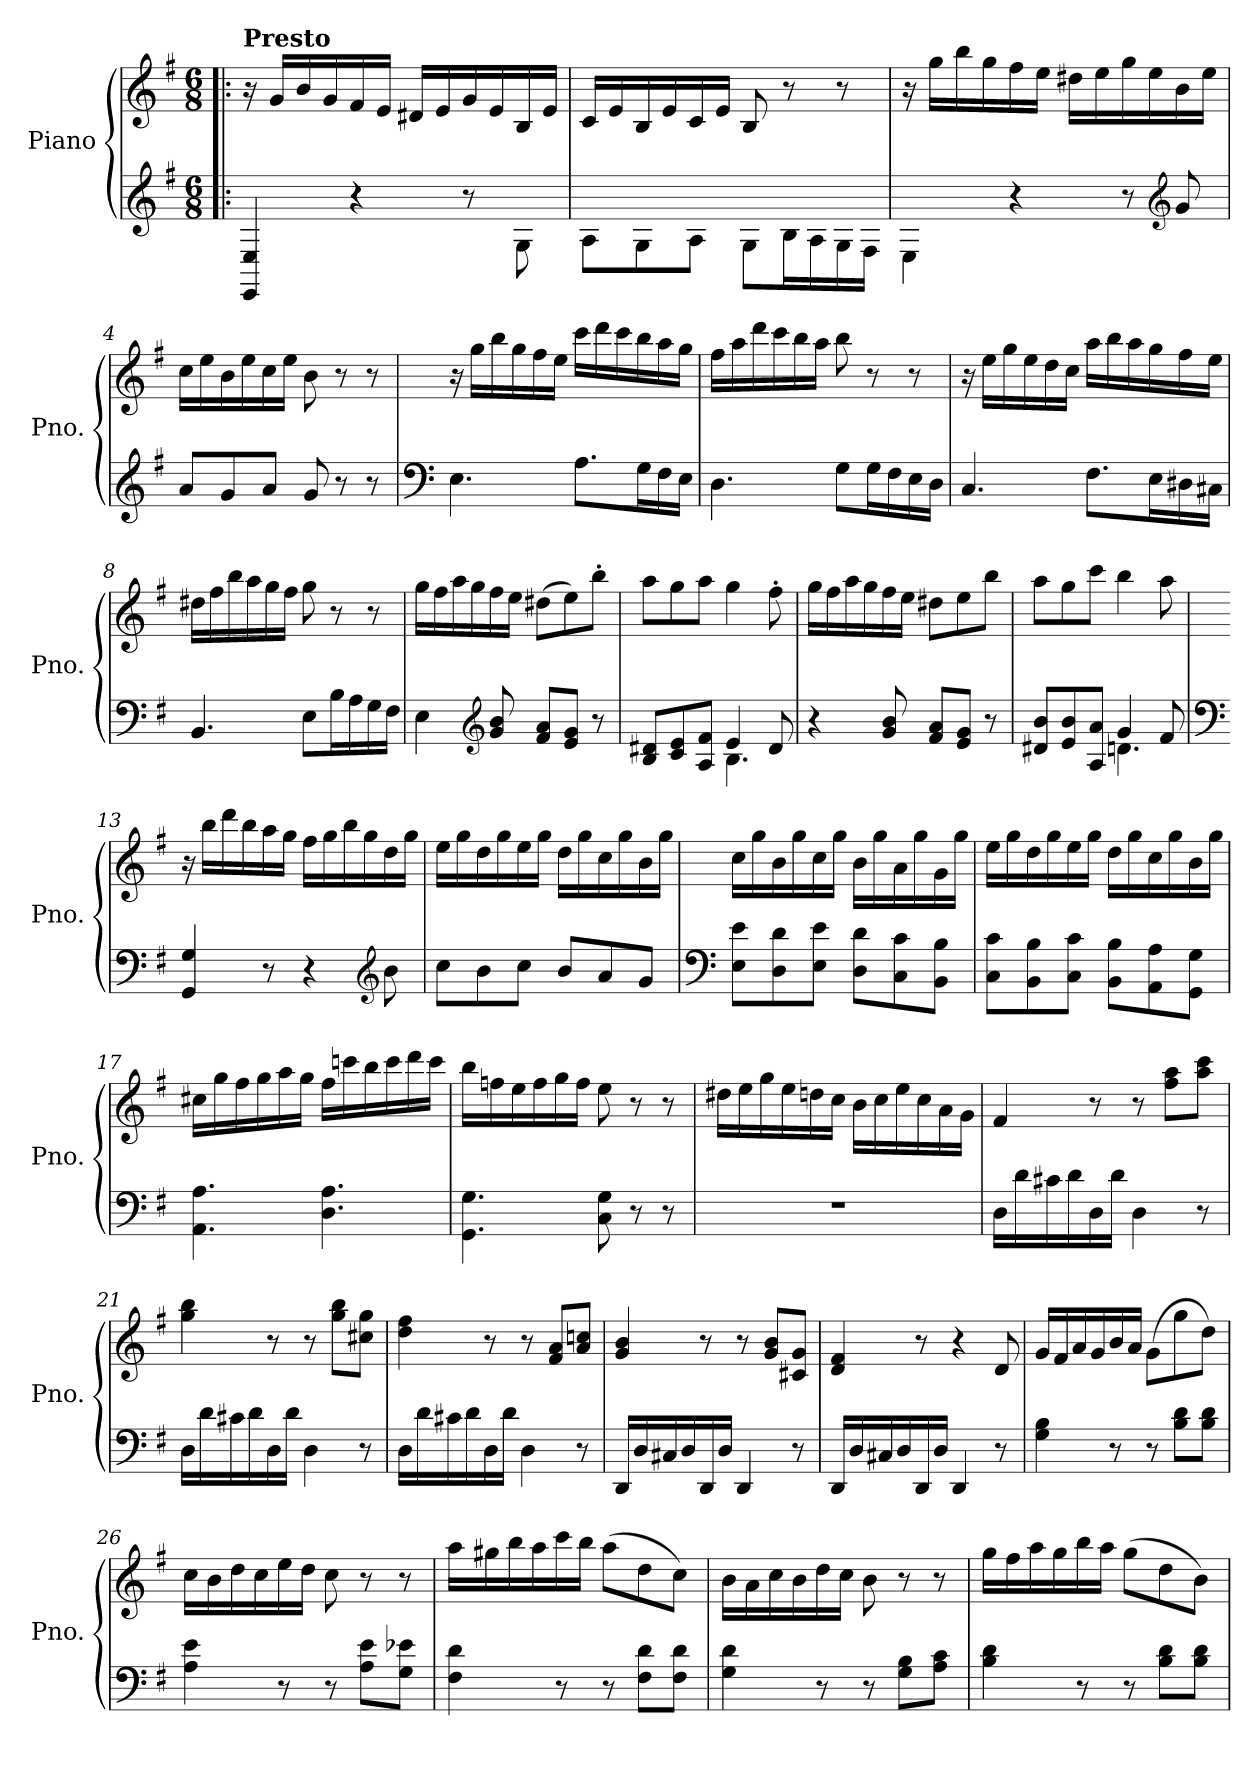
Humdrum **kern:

**kern	**kern
*part1	*part1
*staff2	*staff1
*I"Piano	*
*I'Pno.	*
*clefG2	*clefG2
*k[f#]	*k[f#]
*G:	*G:
*M6/8	*M6/8
*MM160	*MM160
=1!|:	=1!|:
!	!LO:TX:a:B:t=Presto
4EE/ 4E/	16r
.	16g/LL
.	16b/
.	16g/
4r	16f#/
.	16e/JJ
.	16d#X/LL
.	16e/
8r	16g/
.	16e/
8G\	16B/
.	16e/JJ
=2	=2
8A\L	16c/LL
.	16e/
8G\	16B/
.	16e/
8A\J	16c/
.	16e/JJ
8G\L	8B/
16B\L	8r
16A\	.
16G\	8r
16F#\JJ	.
=3	=3
4E\	16r
.	16gg\LL
.	16bb\
.	16gg\
4r	16ff#\
.	16ee\JJ
.	16dd#X\LL
.	16ee\
8r	16gg\
.	16ee\
*clefG2	*
8g/	16b\
.	16ee\JJ
!!LO:LB:g=z
=4	=4
8a/L	16cc\LL
.	16ee\
8g/	16b\
.	16ee\
8a/J	16cc\
.	16ee\JJ
8g/	8b\
8r	8r
8r	8r
=5	=5
*clefF4	*
4.E\	16r
.	16gg\LL
.	16bb\
.	16gg\
.	16ff#\
.	16ee\JJ
8.A\L	16ccc\LL
.	16ddd\
.	16ccc\
16G\L	16bb\
16F#\	16aa\
16E\JJ	16gg\JJ
=6	=6
4.D\	16ff#\LL
.	16aa\
.	16ddd\
.	16ccc\
.	16bb\
.	16aa\JJ
8G\L	8bb\
16G\L	8r
16F#\	.
16E\	8r
16D\JJ	.
!!LO:LB:g=z
=7	=7
4.C/	16r
.	16ee\LL
.	16gg\
.	16ee\
.	16dd\
.	16cc\JJ
8.F#\L	16aa\LL
.	16bb\
.	16aa\
16E\L	16gg\
16D#X\	16ff#\
16C#X\JJ	16ee\JJ
!!LO:LB:g=z
=8	=8
4.BB/	16dd#X\LL
.	16ff#\
.	16bb\
.	16aa\
.	16gg\
.	16ff#\JJ
8E\L	8gg\
16B\L	8r
16A\	.
16G\	8r
16F#\JJ	.
=9	=9
4E\	16gg\LL
.	16ff#\
.	16aa\
.	16gg\
*clefG2	*
8g/ 8b/	16ff#\
.	16ee\JJ
8f#/ 8a/L	(8dd#X\L
8e/ 8g/J	8ee\)
8r	8bb'\J
=10	=10
*^	*
8B/ 8d#X/L	4.ryy	8aa\L
8c/ 8e/	.	8gg\
8A/ 8f#/J	.	8aa\J
4e/	4.B\	4gg\
8d#/	.	8ff#'\
*v	*v	*
=11	=11
4r	16gg\LL
.	16ff#\
.	16aa\
.	16gg\
8g/ 8b/	16ff#\
.	16ee\JJ
8f#/ 8a/L	8dd#X\L
8e/ 8g/J	8ee\
8r	8bb\J
!!LO:LB:g=z
=12	=12
*^	*
8d#X/ 8b/L	4.ryy	8aa\L
8e/ 8b/	.	8gg\
8A/ 8a/J	.	8ccc\J
4g/	4.dn\	4bb\
8f#/	.	8aa\
*v	*v	*
!!LO:LB:g=z
=13	=13
*clefF4	*
4GG/ 4G/	16r
.	16bb\LL
.	16ddd\
.	16bb\
8r	16aa\
.	16gg\JJ
4r	16ff#\LL
.	16gg\
.	16bb\
.	16gg\
*clefG2	*
8b\	16dd\
.	16gg\JJ
=14	=14
8cc\L	16ee\LL
.	16gg\
8b\	16dd\
.	16gg\
8cc\J	16ee\
.	16gg\JJ
8b/L	16dd\LL
.	16gg\
8a/	16cc\
.	16gg\
8g/J	16b\
.	16gg\JJ
=15	=15
*clefF4	*
8E\ 8e\L	16cc\LL
.	16gg\
8D\ 8d\	16b\
.	16gg\
8E\ 8e\J	16cc\
.	16gg\JJ
8D\ 8d\L	16b\LL
.	16gg\
8C\ 8c\	16a\
.	16gg\
8BB\ 8B\J	16g\
.	16gg\JJ
!!LO:PB:g=z
=16	=16
8C\ 8c\L	16ee\LL
.	16gg\
8BB\ 8B\	16dd\
.	16gg\
8C\ 8c\J	16ee\
.	16gg\JJ
8BB\ 8B\L	16dd\LL
.	16gg\
8AA\ 8A\	16cc\
.	16gg\
8GG\ 8G\J	16b\
.	16gg\JJ
!!LO:LB:g=z
=17	=17
4.AA\ 4.A\	16cc#X\LL
.	16gg\
.	16ff#\
.	16gg\
.	16aa\
.	16gg\JJ
4.D\ 4.A\	16ff#\LL
.	16cccn\
.	16bb\
.	16ccc\
.	16ddd\
.	16ccc\JJ
=18	=18
4.GG\ 4.G\	16bb\LL
.	16ffn\
.	16ee\
.	16ff\
.	16gg\
.	16ff\JJ
8C\ 8G\	8ee\
8r	8r
8r	8r
=19	=19
2.r	16dd#X\LL
.	16ee\
.	16gg\
.	16ee\
.	16ddn\
.	16cc\JJ
.	16b\LL
.	16cc\
.	16ee\
.	16cc\
.	16a\
.	16g\JJ
=20	=20
16D\LL	4f#/
16d\	.
16c#X\	.
16d\	.
16D\	8r
16d\JJ	.
4D\	8r
.	8ff#\ 8aa\L
8r	8aa\ 8ccc\J
!!LO:LB:g=z
=21	=21
16D\LL	4gg\ 4bb\
16d\	.
16c#X\	.
16d\	.
16D\	8r
16d\JJ	.
4D\	8r
.	8gg\ 8bb\L
8r	8cc#X\ 8gg\J
=22	=22
16D\LL	4dd\ 4ff#\
16d\	.
16c#X\	.
16d\	.
16D\	8r
16d\JJ	.
4D\	8r
.	8f#/ 8a/L
8r	8a/ 8ccn/J
=23	=23
16DD/LL	4g/ 4b/
16D/	.
16C#X/	.
16D/	.
16DD/	8r
16D/JJ	.
4DD/	8r
.	8g/ 8b/L
8r	8c#X/ 8g/J
=24	=24
16DD/LL	4d/ 4f#/
16D/	.
16C#X/	.
16D/	.
16DD/	8r
16D/JJ	.
4DD/	4r
8r	8d/
!!LO:LB:g=z
=25	=25
4G\ 4B\	16g/LL
.	16f#/
.	16a/
.	16g/
8r	16b/
.	16a/JJ
8r	(8g\L
8B\ 8d\L	8gg\
8B\ 8d\J	8dd\J)
=26	=26
4A\ 4e\	16cc\LL
.	16b\
.	16dd\
.	16cc\
8r	16ee\
.	16dd\JJ
8r	8cc\
8A\ 8e\L	8r
8G\ 8e-X\J	8r
=27	=27
4F#\ 4d\	16aa\LL
.	16gg#X\
.	16bb\
.	16aa\
8r	16ccc\
.	16bb\JJ
8r	(8aa\L
8F#\ 8d\L	8dd\
8F#\ 8d\J	8cc\J)
=28	=28
4G\ 4d\	16b\LL
.	16a\
.	16cc\
.	16b\
8r	16dd\
.	16cc\JJ
8r	8b\
8G\ 8B\L	8r
8A\ 8c\J	8r
!!LO:LB:g=z
=29	=29
4B\ 4d\	16gg\LL
.	16ff#\
.	16aa\
.	16gg\
8r	16bb\
.	16aa\JJ
8r	(8gg\L
8B\ 8d\L	8dd\
8B\ 8d\J	8b\J)
=	=
*-	*-
